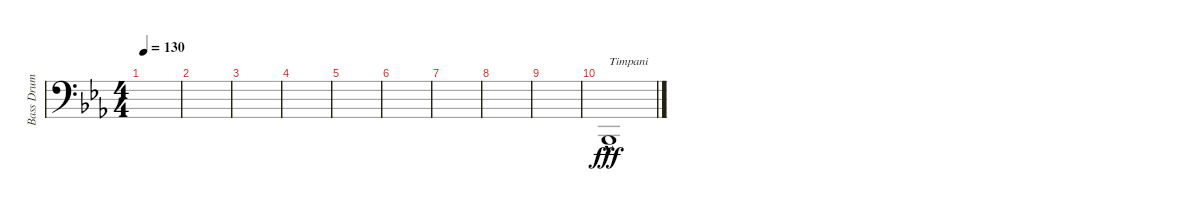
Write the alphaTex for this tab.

\track ("Bass Drum" "Bass Drum") {instrument taikodrum}
\staff {score}
\tuning (E4 B3 G3 D3 Bb1 G1) {hide}
\ts (4 4)
\tempo 130
\clef f4
\ks cminor
|
|
|
|
|
|
|
|
|
0.5{hac}.1{txt "Timpani" dy fff instrument timpani}
